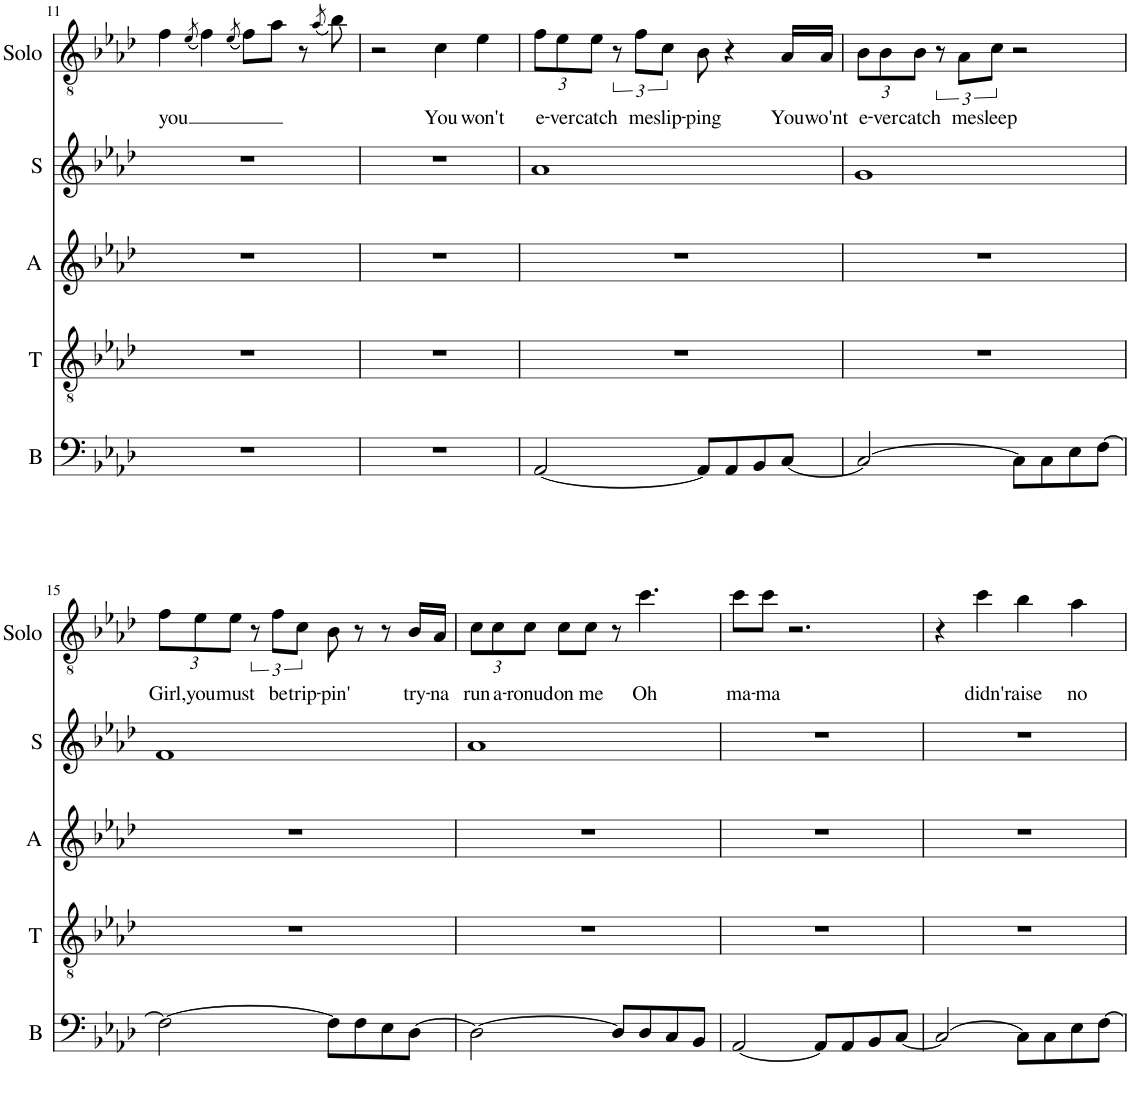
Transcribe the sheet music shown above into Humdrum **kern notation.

**kern	**kern	**kern	**kern	**kern	**text
*part5	*part4	*part3	*part2	*part1	*part1
*staff5	*staff4	*staff3	*staff2	*staff1	*staff1
*I"Bass	*I"Tenor	*I"Alto	*I"Sop	*I"Solo	*
*I'B	*I'T	*I'A	*I'S	*I'Solo	*
!!LO:PB:g=z
*clefF4	*clefGv2	*clefG2	*clefG2	*clefGv2	*
*k[b-e-a-d-]	*k[b-e-a-d-]	*k[b-e-a-d-]	*k[b-e-a-d-]	*k[b-e-a-d-]	*
*M4/4	*M4/4	*M4/4	*M4/4	*M4/4	*
=11	=11	=11	=11	=11	=11
!	!	!	!	!	!LO:LY:b
1r	1r	1r	1r	4f\	you
.	.	.	.	(8qe-/	.
.	.	.	.	4f\)	.
.	.	.	.	(8qe-/	.
.	.	.	.	8f\L)	.
.	.	.	.	8a-\J	.
.	.	.	.	8r	.
.	.	.	.	(8qa-/	.
.	.	.	.	8b-\)	.
=12	=12	=12	=12	=12	=12
1r	1r	1r	1r	2r	.
!	!	!	!	!	!LO:LY:b
.	.	.	.	4c\	You
!	!	!	!	!	!LO:LY:b
.	.	.	.	4e-\	won't
=13	=13	=13	=13	=13	=13
*	*	*	*	*Xbrackettup	*
!	!	!	!	!	!LO:LY:b
[2AA-/	1r	1r	1a-	12f\L	e-
!	!	!	!	!	!LO:LY:b
.	.	.	.	12e-\	-ver
!	!	!	!	!	!LO:LY:b
.	.	.	.	12e-\J	catch
*	*	*	*	*brackettup	*
.	.	.	.	12r	.
!	!	!	!	!	!LO:LY:b
.	.	.	.	12f\L	me
!	!	!	!	!	!LO:LY:b
.	.	.	.	12c\J	slip-
!	!	!	!	!	!LO:LY:b
8AA-/L]	.	.	.	8B-\	-ping
8AA-/	.	.	.	4r	.
8BB-/	.	.	.	.	.
!	!	!	!	!	!LO:LY:b
[8C/J	.	.	.	16A-/LL	You
!	!	!	!	!	!LO:LY:b
.	.	.	.	16A-/JJ	wo'nt
=14	=14	=14	=14	=14	=14
*	*	*	*	*Xbrackettup	*
!	!	!	!	!	!LO:LY:b
2C/_	1r	1r	1g	12B-\L	e-
!	!	!	!	!	!LO:LY:b
.	.	.	.	12B-\	-ver
!	!	!	!	!	!LO:LY:b
.	.	.	.	12B-\J	catch
*	*	*	*	*brackettup	*
.	.	.	.	12r	.
!	!	!	!	!	!LO:LY:b
.	.	.	.	12A-\L	me
!	!	!	!	!	!LO:LY:b
.	.	.	.	12c\J	sleep
8C\L]	.	.	.	2r	.
8C\	.	.	.	.	.
8E-\	.	.	.	.	.
[8F\J	.	.	.	.	.
!!LO:LB:g=z
=15	=15	=15	=15	=15	=15
*	*	*	*	*Xbrackettup	*
!	!	!	!	!	!LO:LY:b
2F\_	1r	1r	1f	12f\L	Girl,
!	!	!	!	!	!LO:LY:b
.	.	.	.	12e-\	you
!	!	!	!	!	!LO:LY:b
.	.	.	.	12e-\J	must
*	*	*	*	*brackettup	*
.	.	.	.	12r	.
!	!	!	!	!	!LO:LY:b
.	.	.	.	12f\L	be
!	!	!	!	!	!LO:LY:b
.	.	.	.	12c\J	trip-
!	!	!	!	!	!LO:LY:b
8F\L]	.	.	.	8B-\	-pin'
8F\	.	.	.	8r	.
8E-\	.	.	.	8r	.
!	!	!	!	!	!LO:LY:b
[8D-\J	.	.	.	16B-/LL	try-
!	!	!	!	!	!LO:LY:b
.	.	.	.	16A-/JJ	-na
=16	=16	=16	=16	=16	=16
*	*	*	*	*Xbrackettup	*
!	!	!	!	!	!LO:LY:b
2D-\_	1r	1r	1a-	12c\L	run
!	!	!	!	!	!LO:LY:b
.	.	.	.	12c\	a-
!	!	!	!	!	!LO:LY:b
.	.	.	.	12c\J	-ronud
!	!	!	!	!	!LO:LY:b
.	.	.	.	8c\L	on
!	!	!	!	!	!LO:LY:b
.	.	.	.	8c\J	me
8D-/L]	.	.	.	8r	.
!	!	!	!	!	!LO:LY:b
8D-/	.	.	.	4.cc\	Oh
8C/	.	.	.	.	.
8BB-/J	.	.	.	.	.
=17	=17	=17	=17	=17	=17
!	!	!	!	!	!LO:LY:b
[2AA-/	1r	1r	1r	8cc\L	ma-
!	!	!	!	!	!LO:LY:b
.	.	.	.	8cc\J	-ma
.	.	.	.	2.r	.
8AA-/L]	.	.	.	.	.
8AA-/	.	.	.	.	.
8BB-/	.	.	.	.	.
[8C/J	.	.	.	.	.
=18	=18	=18	=18	=18	=18
2C/_	1r	1r	1r	4r	.
!	!	!	!	!	!LO:LY:b
.	.	.	.	4cc\	didn'
!	!	!	!	!	!LO:LY:b
8C\L]	.	.	.	4b-\	raise
8C\	.	.	.	.	.
!	!	!	!	!	!LO:LY:b
8E-\	.	.	.	4a-\	no
[8F\J	.	.	.	.	.
=	=	=	=	=	=
*-	*-	*-	*-	*-	*-
